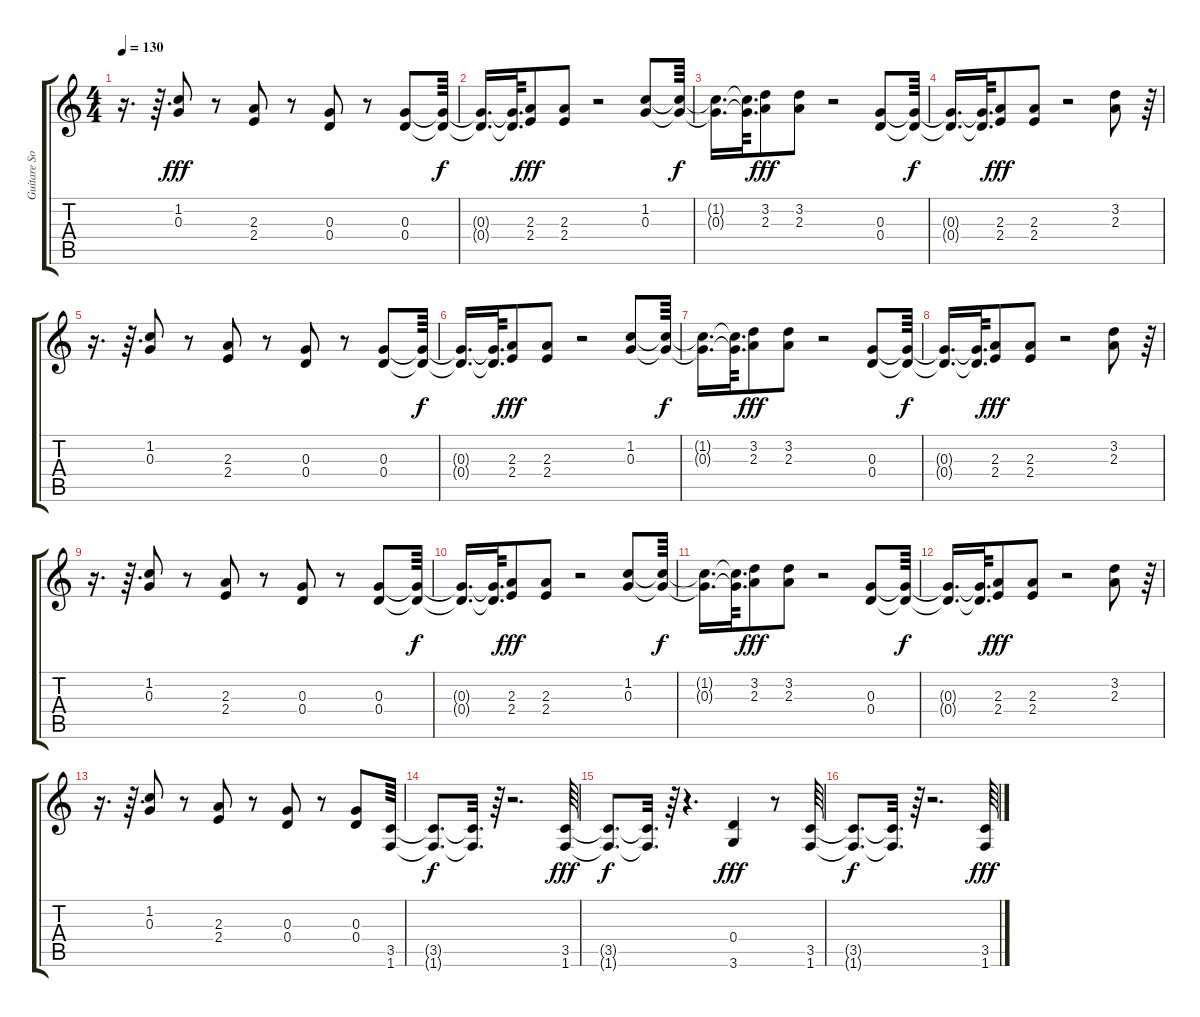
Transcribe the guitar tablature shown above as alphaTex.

\track ("Guitare Solo 1" "Guitare So") {instrument distortionguitar}
\staff {score tabs}
\tuning (E4 B3 G3 D3 A2 E2) {hide}
\ts (4 4)
\tempo 130
\clef g2
\ks c
r.16{d dy fff} r.64{d} (1.2 0.3).8 r.8 (2.3 2.4).8 r.8 (0.3 0.4).8 r.8 (0.3 0.4).8 (0.3{t} 0.4{t}).64{dy f} |
(0.3{t} 0.4{t}).16{d} (0.3{t} 0.4{t}).64{d} (2.3 2.4).8{dy fff} (2.3 2.4).8 r.2 (1.2 0.3).8 (1.2{t} 0.3{t}).64{dy f} |
(1.2{t} 0.3{t}).16{d} (1.2{t} 0.3{t}).64{d} (3.2 2.3).8{dy fff} (3.2 2.3).8 r.2 (0.3 0.4).8 (0.3{t} 0.4{t}).64{dy f} |
(0.3{t} 0.4{t}).16{d} (0.3{t} 0.4{t}).64{d} (2.3 2.4).8{dy fff} (2.3 2.4).8 r.2 (3.2 2.3).8 r.64 |
r.16{d} r.64{d} (1.2 0.3).8 r.8 (2.3 2.4).8 r.8 (0.3 0.4).8 r.8 (0.3 0.4).8 (0.3{t} 0.4{t}).64{dy f} |
(0.3{t} 0.4{t}).16{d} (0.3{t} 0.4{t}).64{d} (2.3 2.4).8{dy fff} (2.3 2.4).8 r.2 (1.2 0.3).8 (1.2{t} 0.3{t}).64{dy f} |
(1.2{t} 0.3{t}).16{d} (1.2{t} 0.3{t}).64{d} (3.2 2.3).8{dy fff} (3.2 2.3).8 r.2 (0.3 0.4).8 (0.3{t} 0.4{t}).64{dy f} |
(0.3{t} 0.4{t}).16{d} (0.3{t} 0.4{t}).64{d} (2.3 2.4).8{dy fff} (2.3 2.4).8 r.2 (3.2 2.3).8 r.64 |
r.16{d} r.64{d} (1.2 0.3).8 r.8 (2.3 2.4).8 r.8 (0.3 0.4).8 r.8 (0.3 0.4).8 (0.3{t} 0.4{t}).64{dy f} |
(0.3{t} 0.4{t}).16{d} (0.3{t} 0.4{t}).64{d} (2.3 2.4).8{dy fff} (2.3 2.4).8 r.2 (1.2 0.3).8 (1.2{t} 0.3{t}).64{dy f} |
(1.2{t} 0.3{t}).16{d} (1.2{t} 0.3{t}).64{d} (3.2 2.3).8{dy fff} (3.2 2.3).8 r.2 (0.3 0.4).8 (0.3{t} 0.4{t}).64{dy f} |
(0.3{t} 0.4{t}).16{d} (0.3{t} 0.4{t}).64{d} (2.3 2.4).8{dy fff} (2.3 2.4).8 r.2 (3.2 2.3).8 r.64 |
r.16{d} r.64{d} (1.2 0.3).8 r.8 (2.3 2.4).8 r.8 (0.3 0.4).8 r.8 (0.3 0.4).8 (3.5 1.6).64 |
(3.5{t} 1.6{t}).8{d dy f} (3.5{t} 1.6{t}).32{d} r.64 r.2{d} (3.5 1.6).64{dy fff} |
(3.5{t} 1.6{t}).8{d dy f} (3.5{t} 1.6{t}).32{d} r.64 r.4{d} (0.4 3.6).4{dy fff} r.8 (3.5 1.6).64 |
(3.5{t} 1.6{t}).8{d dy f} (3.5{t} 1.6{t}).32{d} r.64 r.2{d} (3.5 1.6).64{dy fff}
